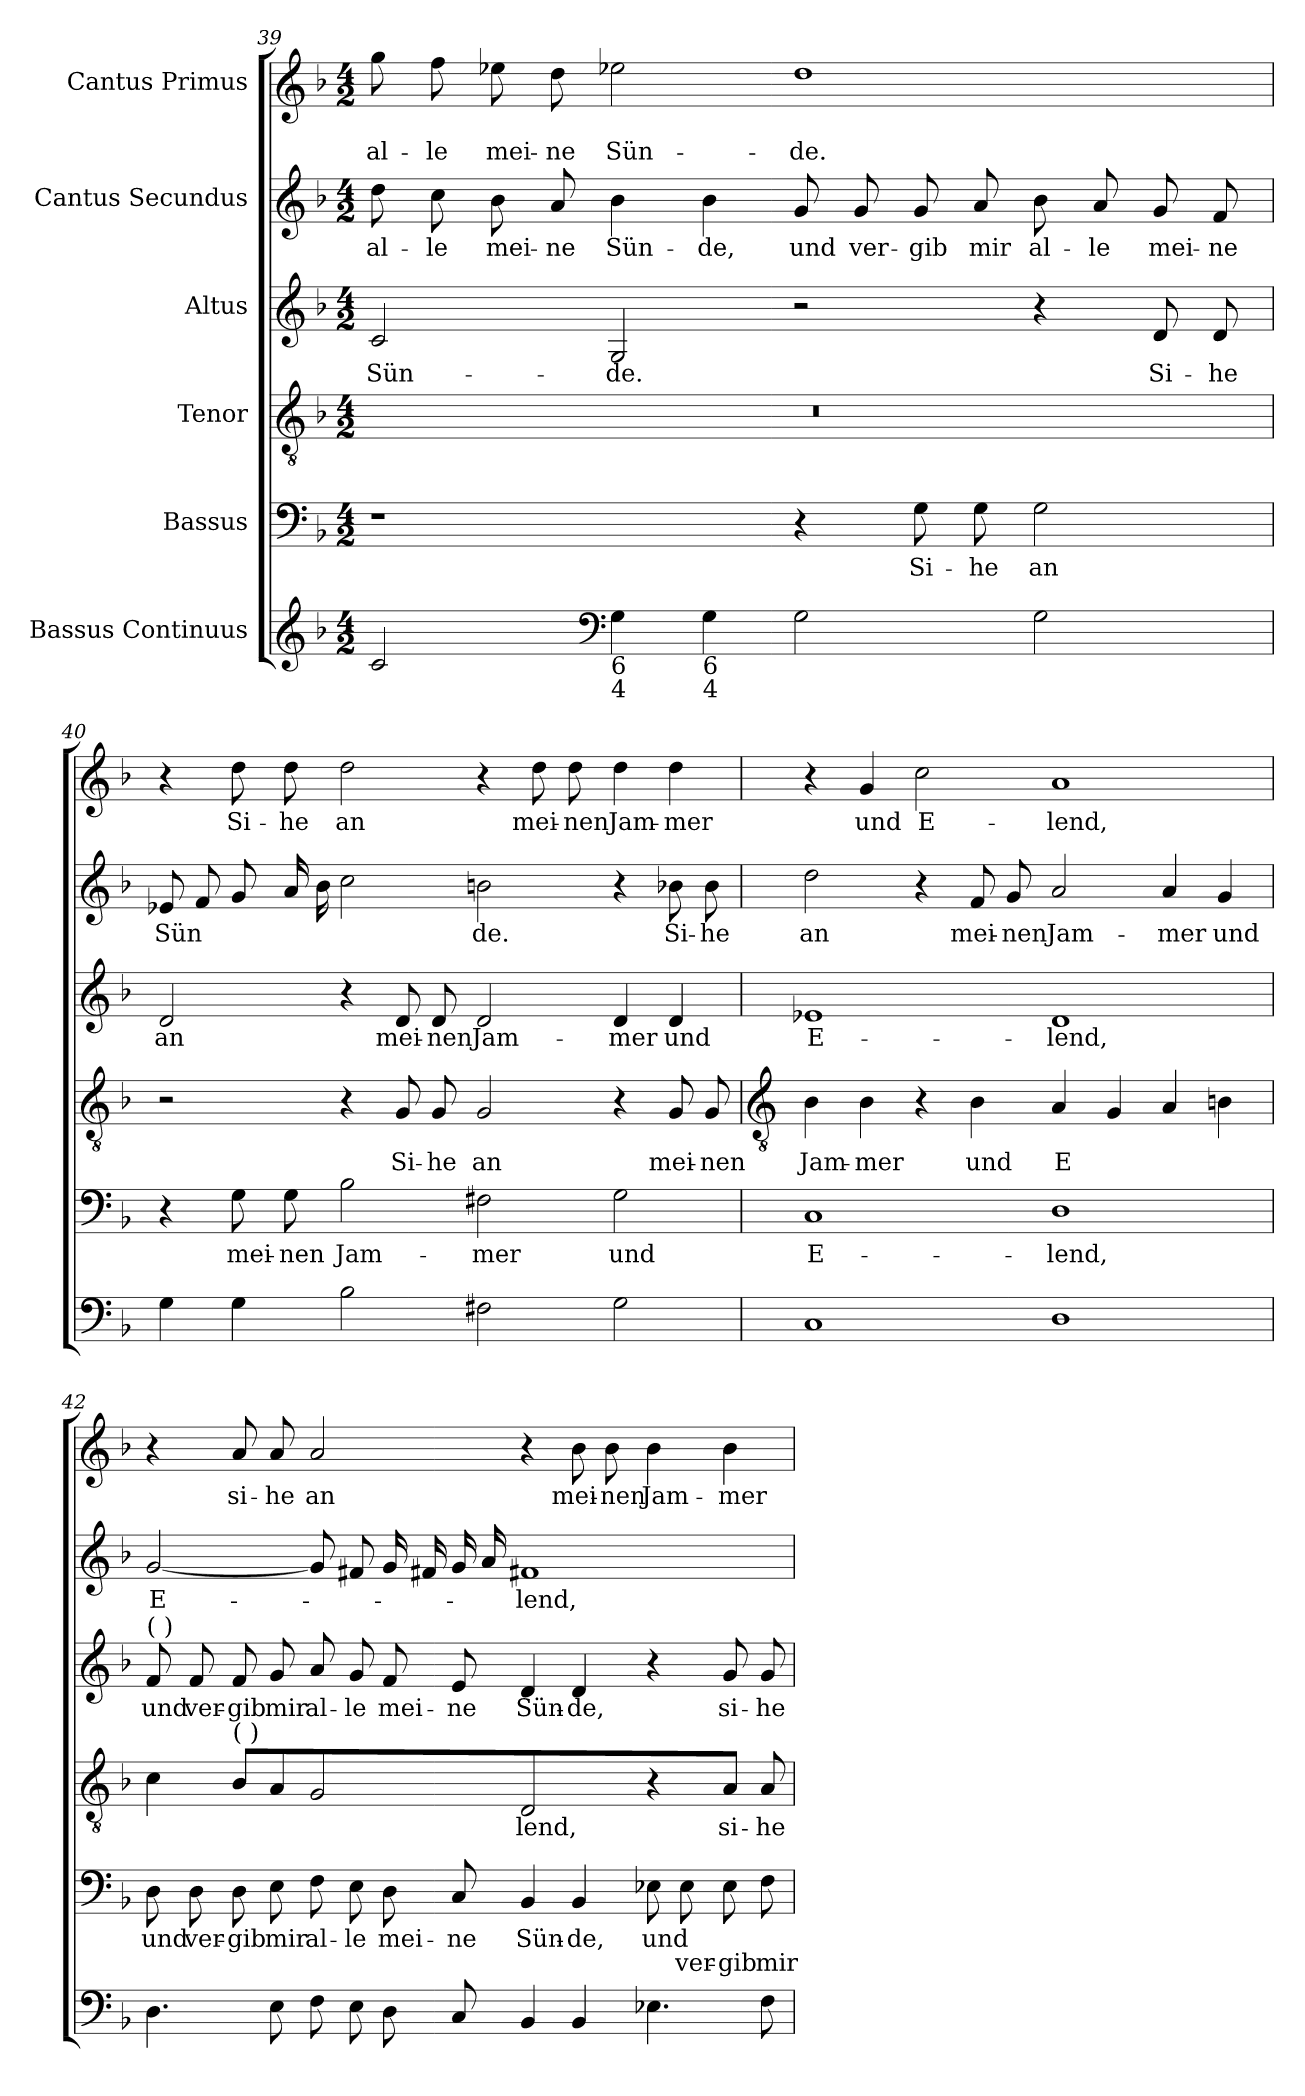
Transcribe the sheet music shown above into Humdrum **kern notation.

**kern	**kern	**text	**text	**kern	**text	**kern	**text	**kern	**text	**kern	**text	**text
*part6	*part5	*part5	*part5	*part4	*part4	*part3	*part3	*part2	*part2	*part1	*part1	*part1
*staff6	*staff5	*staff5	*staff5	*staff4	*staff4	*staff3	*staff3	*staff2	*staff2	*staff1	*staff1	*staff1
*I"Bassus Continuus	*I"Bassus	*	*	*I"Tenor	*	*I"Altus	*	*I"Cantus Secundus	*	*I"Cantus Primus	*	*
!!LO:LB:g=z
*clefG2	*clefF4	*	*	*clefGv2	*	*clefG2	*	*clefG2	*	*clefG2	*	*
*k[b-]	*k[b-]	*	*	*k[b-]	*	*k[b-]	*	*k[b-]	*	*k[b-]	*	*
*F:	*F:	*	*	*F:	*	*F:	*	*F:	*	*F:	*	*
*M4/2	*M4/2	*	*	*M4/2	*	*M4/2	*	*M4/2	*	*M4/2	*	*
=39	=39	=39	=39	=39	=39	=39	=39	=39	=39	=39	=39	=39
!	!	!	!	!	!	!	!LO:LY:b	!	!LO:LY:b	!	!	!LO:LY:b
2c	1r	.	.	0r	.	2c	Sün-	8dd	al-	8gg	.	al-
!	!	!	!	!	!	!	!	!	!LO:LY:b	!	!	!LO:LY:b
.	.	.	.	.	.	.	.	8cc	-le	8ff	.	-le
!	!	!	!	!	!	!	!	!	!LO:LY:b	!	!	!LO:LY:b
.	.	.	.	.	.	.	.	8b-	mei-	8ee-X	.	mei-
!	!	!	!	!	!	!	!	!	!LO:LY:b	!	!	!LO:LY:b
.	.	.	.	.	.	.	.	8a	-ne	8dd	.	-ne
*clefF4	*	*	*	*	*	*	*	*	*	*	*	*
!LO:TX:b:t=6\n4	!	!	!	!	!	!	!	!	!	!	!	!
!	!	!	!	!	!	!	!LO:LY:b	!	!LO:LY:b	!	!	!LO:LY:b
4G	.	.	.	.	.	2G	-de.	4b-	Sün-	2ee-X	.	Sün-
!LO:TX:b:t=6\n4	!	!	!	!	!	!	!	!	!	!	!	!
!	!	!	!	!	!	!	!	!	!LO:LY:b	!	!	!
4G	.	.	.	.	.	.	.	4b-	-de,	.	.	.
!	!	!	!	!	!	!	!	!	!LO:LY:b	!	!	!LO:LY:b
2G	4r	.	.	.	.	2r	.	8g	und	1dd	.	-de.
!	!	!	!	!	!	!	!	!	!LO:LY:b	!	!	!
.	.	.	.	.	.	.	.	8g	ver-	.	.	.
!	!	!LO:LY:b	!	!	!	!	!	!	!LO:LY:b	!	!	!
.	8G	Si-	.	.	.	.	.	8g	-gib	.	.	.
!	!	!LO:LY:b	!	!	!	!	!	!	!LO:LY:b	!	!	!
.	8G	-he	.	.	.	.	.	8a	mir	.	.	.
!	!	!LO:LY:b	!	!	!	!	!	!	!LO:LY:b	!	!	!
2G	2G	an	.	.	.	4r	.	8b-	al-	.	.	.
!	!	!	!	!	!	!	!	!	!LO:LY:b	!	!	!
.	.	.	.	.	.	.	.	8a	-le	.	.	.
!	!	!	!	!	!	!	!LO:LY:b	!	!LO:LY:b	!	!	!
.	.	.	.	.	.	8d	Si-	8g	mei-	.	.	.
!	!	!	!	!	!	!	!LO:LY:b	!	!LO:LY:b	!	!	!
.	.	.	.	.	.	8d	-he	8f	-ne	.	.	.
!!LO:LB:g=z
=40	=40	=40	=40	=40	=40	=40	=40	=40	=40	=40	=40	=40
!	!	!	!	!	!	!	!LO:LY:b	!	!LO:LY:b	!	!	!
4G	4r	.	.	2r	.	2d	an	8e-XL	Sün	4r	.	.
.	.	.	.	.	.	.	.	8f	.	.	.	.
!	!	!LO:LY:b	!	!	!	!	!	!	!	!	!LO:LY:b	!
4G	8G	mei-	.	.	.	.	.	8g	.	8dd	Si-	.
!	!	!LO:LY:b	!	!	!	!	!	!	!	!	!LO:LY:b	!
.	8G	-nen	.	.	.	.	.	16aL	.	8dd	-he	.
.	.	.	.	.	.	.	.	16b-	.	.	.	.
!	!	!LO:LY:b	!	!	!	!	!	!	!	!	!LO:LY:b	!
2B-	2B-	Jam-	.	4r	.	4r	.	2cc	.	2dd	an	.
!	!	!	!	!	!LO:LY:b	!	!LO:LY:b	!	!	!	!	!
.	.	.	.	8G	Si-	8d	mei-	.	.	.	.	.
!	!	!	!	!	!LO:LY:b	!	!LO:LY:b	!	!	!	!	!
.	.	.	.	8G	-he	8d	-nen	.	.	.	.	.
!	!	!LO:LY:b	!	!	!LO:LY:b	!	!LO:LY:b	!	!LO:LY:b	!	!	!
2F#X	2F#X	-mer	.	2G	an	2d	Jam-	2bn	de.	4r	.	.
!	!	!	!	!	!	!	!	!	!	!	!LO:LY:b	!
.	.	.	.	.	.	.	.	.	.	8dd	mei-	.
!	!	!	!	!	!	!	!	!	!	!	!LO:LY:b	!
.	.	.	.	.	.	.	.	.	.	8dd	-nen	.
!	!	!LO:LY:b	!	!	!	!	!LO:LY:b	!	!	!	!LO:LY:b	!
2G	2G	und	.	4r	.	4d	-mer	4r	.	4dd	Jam-	.
!	!	!	!	!	!LO:LY:b	!	!LO:LY:b	!	!LO:LY:b	!	!LO:LY:b	!
.	.	.	.	8G	mei-	4d	und	8b-XJ	Si-	4dd	-mer	.
!	!	!	!	!	!LO:LY:b	!	!	!	!LO:LY:b	!	!	!
.	.	.	.	8G	-nen	.	.	8b-	-he	.	.	.
!!LO:LB:g=z
=41	=41	=41	=41	=41	=41	=41	=41	=41	=41	=41	=41	=41
*	*	*	*	*clefGv2	*	*	*	*	*	*	*	*
!	!	!LO:LY:b	!	!	!LO:LY:b	!	!LO:LY:b	!	!LO:LY:b	!	!	!
1C	1C	E-	.	4B-	Jam-	1e-X	E-	2dd	an	4r	.	.
!	!	!	!	!	!LO:LY:b	!	!	!	!	!	!LO:LY:b	!
.	.	.	.	4B-	-mer	.	.	.	.	4g	und	.
!	!	!	!	!	!	!	!	!	!	!	!LO:LY:b	!
.	.	.	.	4r	.	.	.	4r	.	2cc	E-	.
!	!	!	!	!	!LO:LY:b	!	!	!	!LO:LY:b	!	!	!
.	.	.	.	4B-	und	.	.	8f	mei-	.	.	.
!	!	!	!	!	!	!	!	!	!LO:LY:b	!	!	!
.	.	.	.	.	.	.	.	8g	-nen	.	.	.
!	!	!LO:LY:b	!	!	!LO:LY:b	!	!LO:LY:b	!	!LO:LY:b	!	!LO:LY:b	!
1D	1D	-lend,	.	4A	E	1d	-lend,	2a	Jam-	1a	-lend,	.
.	.	.	.	4G	.	.	.	.	.	.	.	.
!	!	!	!	!	!	!	!	!	!LO:LY:b	!	!	!
.	.	.	.	4A	.	.	.	4a	-mer	.	.	.
!	!	!	!	!	!	!	!	!	!LO:LY:b	!	!	!
.	.	.	.	4Bn	.	.	.	4g	und	.	.	.
!!LO:LB:g=z
=42	=42	=42	=42	=42	=42	=42	=42	=42	=42	=42	=42	=42
!	!	!	!	!	!	!LO:TX:a:t=(  )	!	!	!	!	!	!
!	!	!LO:LY:b	!	!	!	!	!LO:LY:b	!	!LO:LY:b	!	!	!
4.D	8D	und	.	4c	.	8f	und	[2g	E-	4r	.	.
!	!	!LO:LY:b	!	!	!	!	!LO:LY:b	!	!	!	!	!
.	8D	ver-	.	.	.	8f	ver-	.	.	.	.	.
!	!	!	!	!LO:TX:a:t=(  )	!	!	!	!	!	!	!	!
!	!	!LO:LY:b	!	!	!	!	!LO:LY:b	!	!	!	!LO:LY:b	!
.	8D	-gib	.	8B-L	.	8f	-gib	.	.	8a	si-	.
!	!	!LO:LY:b	!	!	!	!	!LO:LY:b	!	!	!	!LO:LY:b	!
8E	8E	mir	.	8A	.	8g	mir	.	.	8a	-he	.
!	!	!LO:LY:b	!	!	!	!	!LO:LY:b	!	!	!	!LO:LY:b	!
8F	8F	al-	.	2G	.	8a	al-	8gL]	.	2a	an	.
!	!	!LO:LY:b	!	!	!	!	!LO:LY:b	!	!	!	!	!
8E	8E	-le	.	.	.	8g	-le	8f#X	.	.	.	.
!	!	!LO:LY:b	!	!	!	!	!LO:LY:b	!	!	!	!	!
8D	8D	mei-	.	.	.	8f	mei-	16gL	.	.	.	.
.	.	.	.	.	.	.	.	16f#X	.	.	.	.
!	!	!LO:LY:b	!	!	!	!	!LO:LY:b	!	!	!	!	!
8C	8C	-ne	.	.	.	8e	-ne	16g	.	.	.	.
.	.	.	.	.	.	.	.	16a	.	.	.	.
!	!	!LO:LY:b	!	!	!LO:LY:b	!	!LO:LY:b	!	!LO:LY:b	!	!	!
4BB-	4BB-	Sün-	.	2D	lend,	4d	Sün-	1f#X	-lend,	4r	.	.
!	!	!LO:LY:b	!	!	!	!	!LO:LY:b	!	!	!	!LO:LY:b	!
4BB-	4BB-	-de,	.	.	.	4d	-de,	.	.	8b-	mei-	.
!	!	!	!	!	!	!	!	!	!	!	!LO:LY:b	!
.	.	.	.	.	.	.	.	.	.	8b-	-nen	.
!	!	!LO:LY:b	!	!	!	!	!	!	!	!	!LO:LY:b	!
4.E-X	8E-X	und	.	4r	.	4r	.	.	.	4b-	Jam-	.
!	!	!	!LO:LY:b	!	!	!	!	!	!	!	!	!
.	8E-	.	ver-	.	.	.	.	.	.	.	.	.
!	!	!	!LO:LY:b	!	!LO:LY:b	!	!LO:LY:b	!	!	!	!LO:LY:b	!
.	8E-	.	-gib	8AJ	si-	8g	si-	.	.	4b-	-mer	.
!	!	!	!LO:LY:b	!	!LO:LY:b	!	!LO:LY:b	!	!	!	!	!
8F	8F	.	mir	8A	-he	8g	-he	.	.	.	.	.
=	=	=	=	=	=	=	=	=	=	=	=	=
*-	*-	*-	*-	*-	*-	*-	*-	*-	*-	*-	*-	*-
